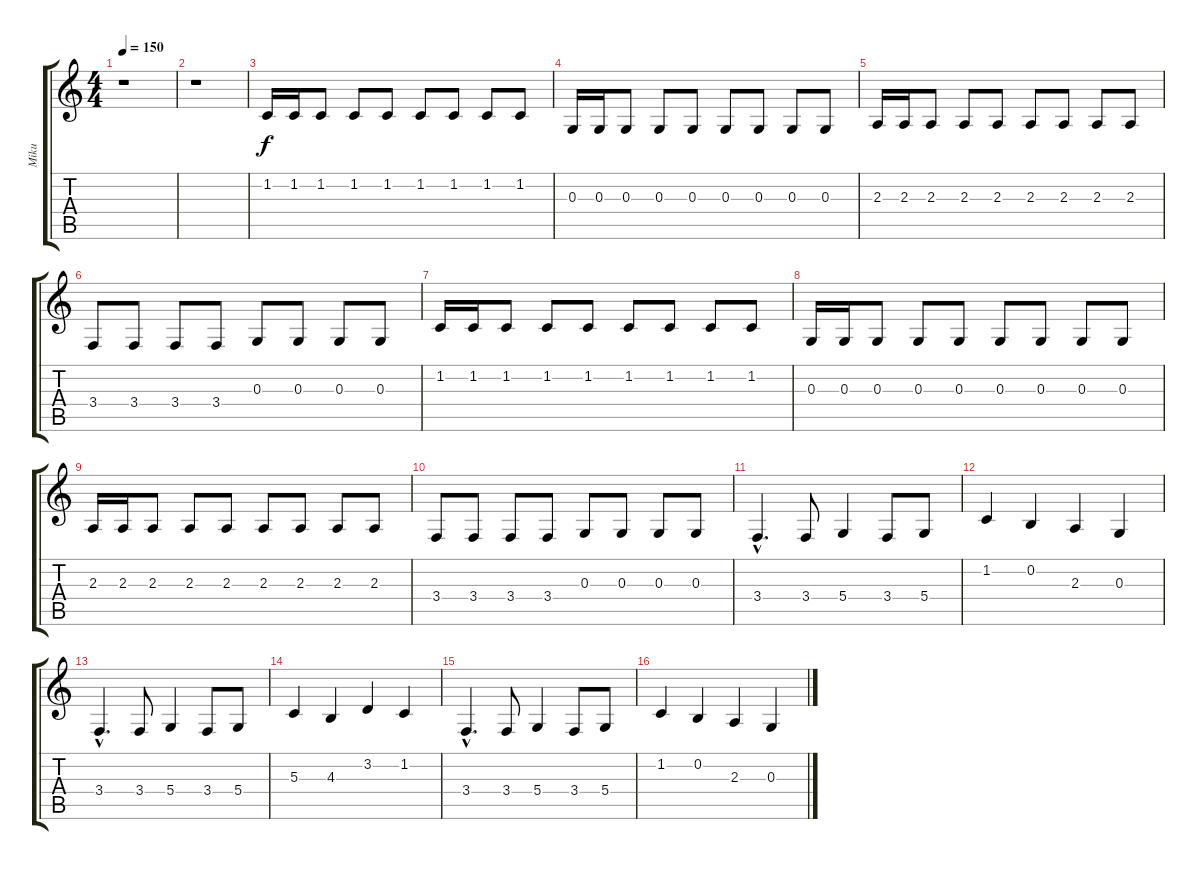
\track ("Miku" "Miku") {instrument altosax}
\staff {score tabs}
\tuning (E4 B3 G3 D3 A2 E2) {hide}
\ts (4 4)
\tempo 150
\clef g2
\ks c
r.1{dy f} |
r.1 |
1.2.16 1.2.16 1.2.8 1.2.8 1.2.8 1.2.8 1.2.8 1.2.8 1.2.8 |
0.3.16 0.3.16 0.3.8 0.3.8 0.3.8 0.3.8 0.3.8 0.3.8 0.3.8 |
2.3.16 2.3.16 2.3.8 2.3.8 2.3.8 2.3.8 2.3.8 2.3.8 2.3.8 |
3.4.8 3.4.8 3.4.8 3.4.8 0.3.8 0.3.8 0.3.8 0.3.8 |
1.2.16 1.2.16 1.2.8 1.2.8 1.2.8 1.2.8 1.2.8 1.2.8 1.2.8 |
0.3.16 0.3.16 0.3.8 0.3.8 0.3.8 0.3.8 0.3.8 0.3.8 0.3.8 |
2.3.16 2.3.16 2.3.8 2.3.8 2.3.8 2.3.8 2.3.8 2.3.8 2.3.8 |
3.4.8 3.4.8 3.4.8 3.4.8 0.3.8 0.3.8 0.3.8 0.3.8 |
3.4{hac}.4{d} 3.4.8 5.4.4 3.4.8 5.4.8 |
1.2.4 0.2.4 2.3.4 0.3.4 |
3.4{hac}.4{d} 3.4.8 5.4.4 3.4.8 5.4.8 |
5.3.4 4.3.4 3.2.4 1.2.4 |
3.4{hac}.4{d} 3.4.8 5.4.4 3.4.8 5.4.8 |
1.2.4 0.2.4 2.3.4 0.3.4
